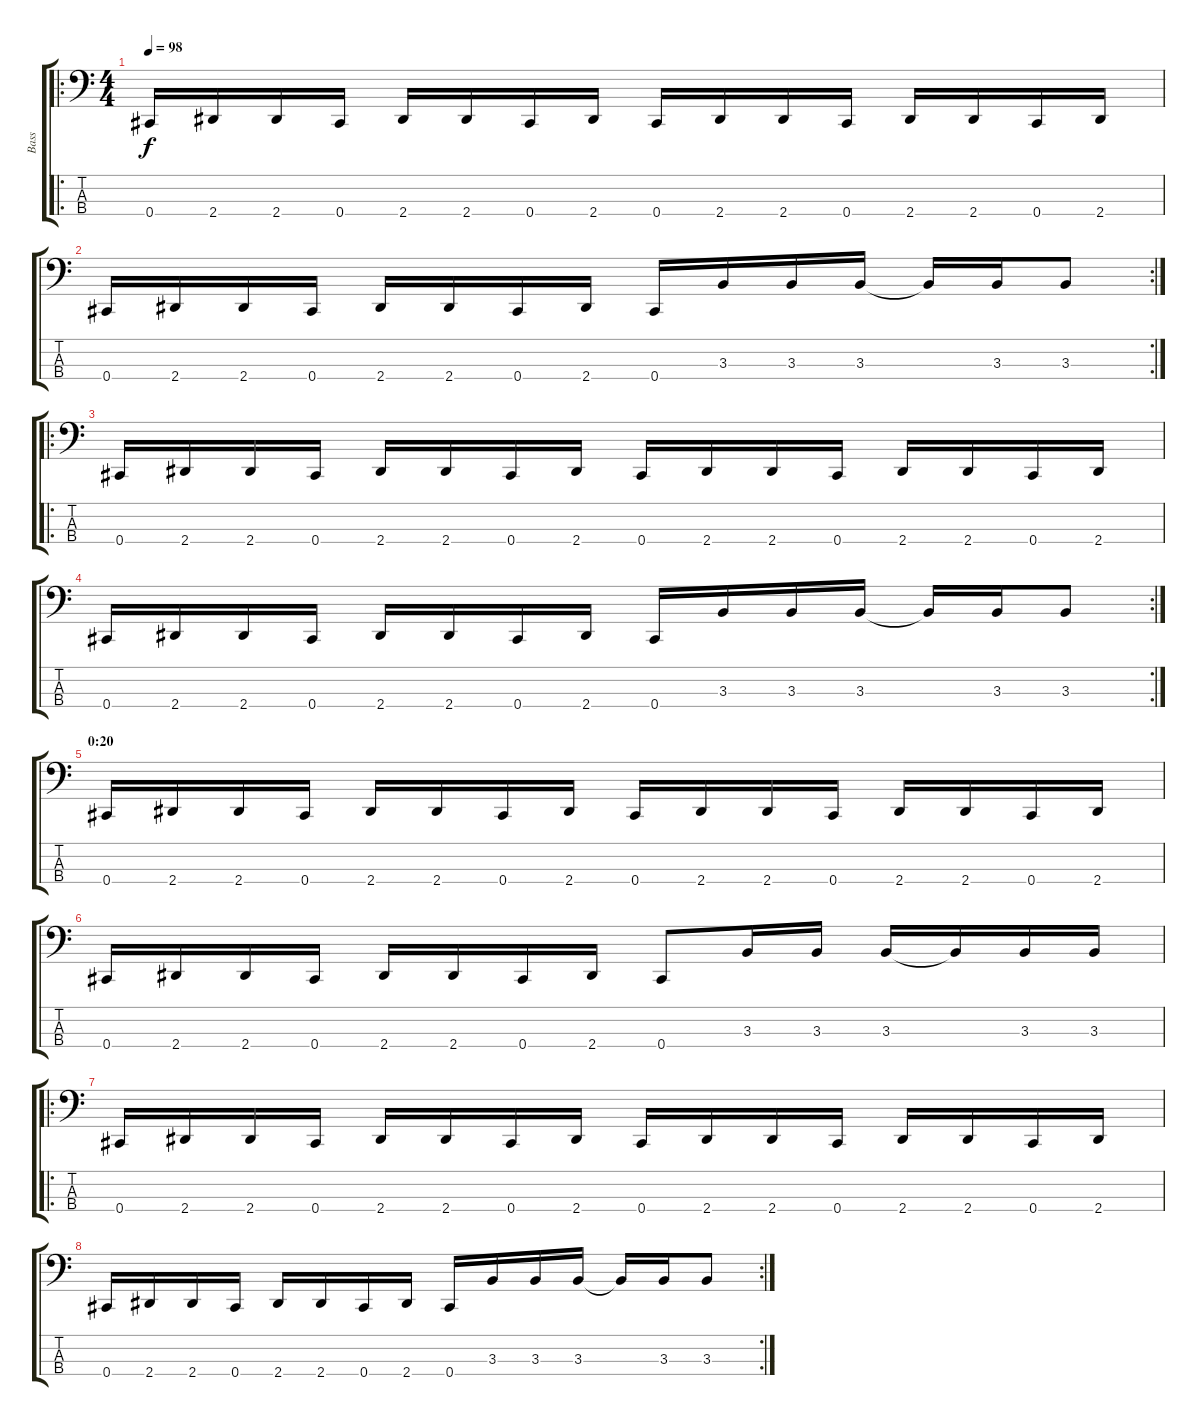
\track ("Bass" "Bass") {instrument electricbassfinger}
\staff {score tabs}
\tuning (Gb2 Db2 Ab1 Db1) {hide}
\ro
\ts (4 4)
\tempo 98
\clef f4
\ks c
0.4.16{dy f instrument electricbassfinger} 2.4.16 2.4.16 0.4.16 2.4.16 2.4.16 0.4.16 2.4.16 0.4.16 2.4.16 2.4.16 0.4.16 2.4.16 2.4.16 0.4.16 2.4.16 |
\rc 2
0.4.16 2.4.16 2.4.16 0.4.16 2.4.16 2.4.16 0.4.16 2.4.16 0.4.16 3.3.16 3.3.16 3.3.16 3.3{t}.16 3.3.16 3.3.8 |
\ro
0.4.16 2.4.16 2.4.16 0.4.16 2.4.16 2.4.16 0.4.16 2.4.16 0.4.16 2.4.16 2.4.16 0.4.16 2.4.16 2.4.16 0.4.16 2.4.16 |
\rc 2
0.4.16 2.4.16 2.4.16 0.4.16 2.4.16 2.4.16 0.4.16 2.4.16 0.4.16 3.3.16 3.3.16 3.3.16 3.3{t}.16 3.3.16 3.3.8 |
\section ("" "0:20")
0.4.16 2.4.16 2.4.16 0.4.16 2.4.16 2.4.16 0.4.16 2.4.16 0.4.16 2.4.16 2.4.16 0.4.16 2.4.16 2.4.16 0.4.16 2.4.16 |
0.4.16 2.4.16 2.4.16 0.4.16 2.4.16 2.4.16 0.4.16 2.4.16 0.4.8 3.3.16 3.3.16 3.3.16 3.3{t}.16 3.3.16 3.3.16 |
\ro
0.4.16 2.4.16 2.4.16 0.4.16 2.4.16 2.4.16 0.4.16 2.4.16 0.4.16 2.4.16 2.4.16 0.4.16 2.4.16 2.4.16 0.4.16 2.4.16 |
\rc 2
0.4.16 2.4.16 2.4.16 0.4.16 2.4.16 2.4.16 0.4.16 2.4.16 0.4.16 3.3.16 3.3.16 3.3.16 3.3{t}.16 3.3.16 3.3.8
